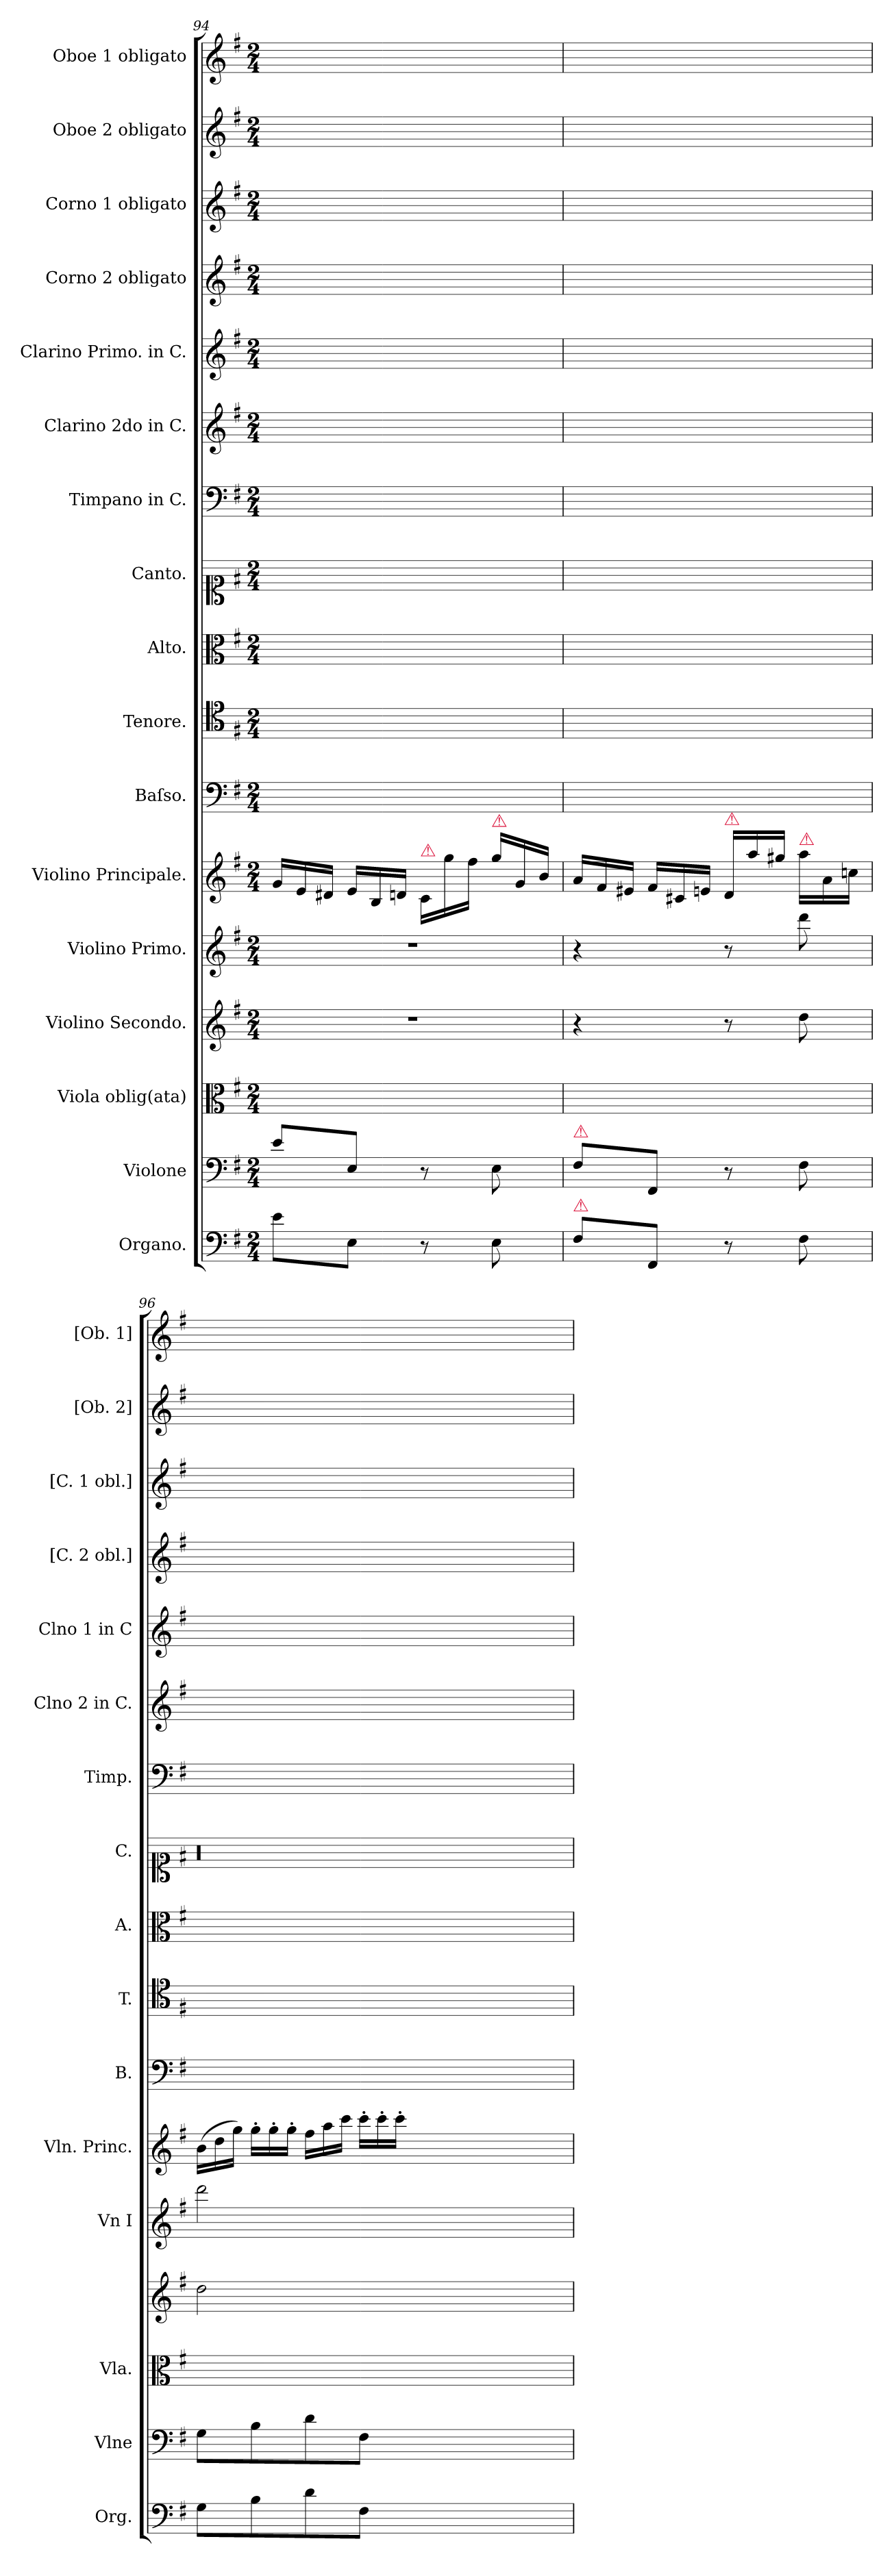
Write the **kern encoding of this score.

**kern	**kern	**kern	**kern	**kern	**kern	**kern	**kern	**kern	**kern	**kern	**kern	**kern	**kern	**kern	**kern	**kern
*part17	*part16	*part15	*part14	*part13	*part12	*part11	*part10	*part9	*part8	*part7	*part6	*part5	*part4	*part3	*part2	*part1
*staff17	*staff16	*staff15	*staff14	*staff13	*staff12	*staff11	*staff10	*staff9	*staff8	*staff7	*staff6	*staff5	*staff4	*staff3	*staff2	*staff1
*I"Organo.	*I"Violone	*I"Viola oblig(ata)	*I"Violino Secondo.	*I"Violino Primo.	*I"Violino Principale.	*I"Baſso.	*I"Tenore.	*I"Alto.	*I"Canto.	*I"Timpano in C.	*I"Clarino 2do in C.	*I"Clarino Primo. in C.	*I"Corno 2 obligato	*I"Corno 1 obligato	*I"Oboe 2 obligato	*I"Oboe 1 obligato
*I'Org.	*I'Vlne	*I'Vla.	*	*I'Vn I	*I'Vln. Princ.	*I'B.	*I'T.	*I'A.	*I'C.	*I'Timp.	*I'Clno 2 in C.	*I'Clno 1 in C	*I'[C. 2 obl.]	*I'[C. 1 obl.]	*I'[Ob. 2]	*I'[Ob. 1]
*clefF4	*clefF4	*clefC3	*clefG2	*clefG2	*clefG2	*clefF4	*clefC4	*clefC3	*clefC1	*clefF4	*clefG2	*clefG2	*clefG2	*clefG2	*clefG2	*clefG2
*k[f#]	*k[f#]	*k[f#]	*k[f#]	*k[f#]	*k[f#]	*k[f#]	*k[f#]	*k[f#]	*k[f#]	*k[f#]	*k[f#]	*k[f#]	*k[f#]	*k[f#]	*k[f#]	*k[f#]
*G:	*G:	*G:	*G:	*G:	*G:	*G:	*G:	*G:	*G:	*G:	*G:	*G:	*G:	*G:	*G:	*G:
*M2/4	*M2/4	*M2/4	*M2/4	*M2/4	*M2/4	*M2/4	*M2/4	*M2/4	*M2/4	*M2/4	*M2/4	*M2/4	*M2/4	*M2/4	*M2/4	*M2/4
*	*	*	*	*	*Xtuplet	*	*	*	*	*	*	*	*	*	*	*
=94	=94	=94	=94	=94	=94	=94	=94	=94	=94	=94	=94	=94	=94	=94	=94	=94
8e\L	8e\L	2ryy	2r	2r	24g/LL	2ryy	2ryy	2ryy	2ryy	2ryy	2ryy	2ryy	2ryy	2ryy	2ryy	2ryy
.	.	.	.	.	24e/	.	.	.	.	.	.	.	.	.	.	.
.	.	.	.	.	24d#X/JJ	.	.	.	.	.	.	.	.	.	.	.
8E\J	8E/J	.	.	.	24e/LL	.	.	.	.	.	.	.	.	.	.	.
.	.	.	.	.	24B/	.	.	.	.	.	.	.	.	.	.	.
.	.	.	.	.	24dn/JJ	.	.	.	.	.	.	.	.	.	.	.
!	!	!	!	!	!LO:TX:a:color=crimson:t=⚠	!	!	!	!	!	!	!	!	!	!	!
8r	8r	.	.	.	24c/LL	.	.	.	.	.	.	.	.	.	.	.
.	.	.	.	.	24gg\	.	.	.	.	.	.	.	.	.	.	.
.	.	.	.	.	24ff#\JJ	.	.	.	.	.	.	.	.	.	.	.
!	!	!	!	!	!LO:TX:a:color=crimson:t=⚠	!	!	!	!	!	!	!	!	!	!	!
8E\	8E\	.	.	.	24gg\LL	.	.	.	.	.	.	.	.	.	.	.
.	.	.	.	.	24g/	.	.	.	.	.	.	.	.	.	.	.
.	.	.	.	.	24b/JJ	.	.	.	.	.	.	.	.	.	.	.
=95	=95	=95	=95	=95	=95	=95	=95	=95	=95	=95	=95	=95	=95	=95	=95	=95
!	!LO:TX:a:color=crimson:t=⚠	!	!	!	!	!	!	!	!	!	!	!	!	!	!	!
!LO:TX:a:color=crimson:t=⚠	!	!	!	!	!	!	!	!	!	!	!	!	!	!	!	!
8F#\L	8F#\L	2ryy	4r	4r	24a/LL	2ryy	2ryy	2ryy	2ryy	2ryy	2ryy	2ryy	2ryy	2ryy	2ryy	2ryy
.	.	.	.	.	24f#/	.	.	.	.	.	.	.	.	.	.	.
.	.	.	.	.	24e#X/JJ	.	.	.	.	.	.	.	.	.	.	.
8FF#/J	8FF#/J	.	.	.	24f#/LL	.	.	.	.	.	.	.	.	.	.	.
.	.	.	.	.	24c#X/	.	.	.	.	.	.	.	.	.	.	.
.	.	.	.	.	24en/JJ	.	.	.	.	.	.	.	.	.	.	.
!	!	!	!	!	!LO:TX:a:color=crimson:t=⚠	!	!	!	!	!	!	!	!	!	!	!
8r	8r	.	8r	8r	24d/LL	.	.	.	.	.	.	.	.	.	.	.
.	.	.	.	.	24aa\	.	.	.	.	.	.	.	.	.	.	.
.	.	.	.	.	24gg#X/JJ	.	.	.	.	.	.	.	.	.	.	.
!	!	!	!	!	!LO:TX:a:color=crimson:t=⚠	!	!	!	!	!	!	!	!	!	!	!
8F#\	8F#\	.	8dd\	8ddd\	24aa\LL	.	.	.	.	.	.	.	.	.	.	.
.	.	.	.	.	24a\	.	.	.	.	.	.	.	.	.	.	.
.	.	.	.	.	24ccn\JJ	.	.	.	.	.	.	.	.	.	.	.
=96	=96	=96	=96	=96	=96	=96	=96	=96	=96	=96	=96	=96	=96	=96	=96	=96
!	!	!	!	!	!	!	!	!	!LO:N:vis=00	!	!	!	!	!	!	!
8G\L	8G\L	2ryy	2dd\	2ddd\	(24b\LL	2ryy	2ryy	2ryy	0r	2ryy	2ryy	2ryy	2ryy	2ryy	2ryy	2ryy
.	.	.	.	.	24dd\	.	.	.	.	.	.	.	.	.	.	.
.	.	.	.	.	24gg\JJ)	.	.	.	.	.	.	.	.	.	.	.
8B\	8B\	.	.	.	24gg'\LL	.	.	.	.	.	.	.	.	.	.	.
.	.	.	.	.	24gg'\	.	.	.	.	.	.	.	.	.	.	.
.	.	.	.	.	24gg'\JJ	.	.	.	.	.	.	.	.	.	.	.
8d\	8d\	.	.	.	24ff#\LL	.	.	.	.	.	.	.	.	.	.	.
.	.	.	.	.	24aa\	.	.	.	.	.	.	.	.	.	.	.
.	.	.	.	.	24ccc\JJ	.	.	.	.	.	.	.	.	.	.	.
8F#\J	8F#\J	.	.	.	24ccc'\LL	.	.	.	.	.	.	.	.	.	.	.
.	.	.	.	.	24ccc'\	.	.	.	.	.	.	.	.	.	.	.
.	.	.	.	.	24ccc'\JJ	.	.	.	.	.	.	.	.	.	.	.
1.ryy	1.ryy	1.ryy	1.ryy	1.ryy	1.ryy	1.ryy	1.ryy	1.ryy	.	1.ryy	1.ryy	1.ryy	1.ryy	1.ryy	1.ryy	1.ryy
=	=	=	=	=	=	=	=	=	=	=	=	=	=	=	=	=
*-	*-	*-	*-	*-	*-	*-	*-	*-	*-	*-	*-	*-	*-	*-	*-	*-
